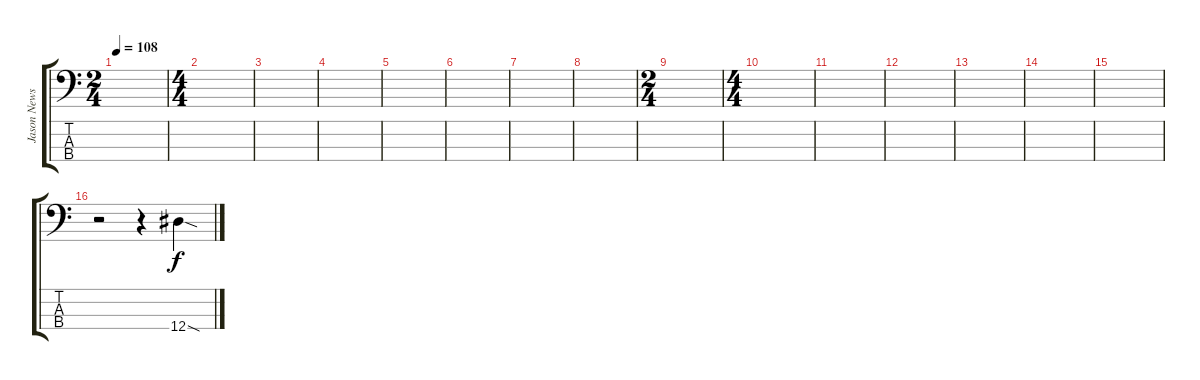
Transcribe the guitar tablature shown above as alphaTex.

\track ("Jason Newsted (Bass)" "Jason News") {instrument electricbasspick}
\staff {score tabs}
\tuning (Gb2 Db2 Ab1 Eb1) {hide}
\ts (2 4)
\tempo 108
\clef f4
\ks c
|
\ts (4 4)
|
|
|
|
|
|
|
\ts (2 4)
|
\ts (4 4)
|
|
|
|
|
|
r.2 r.4 12.4{sod}.4
